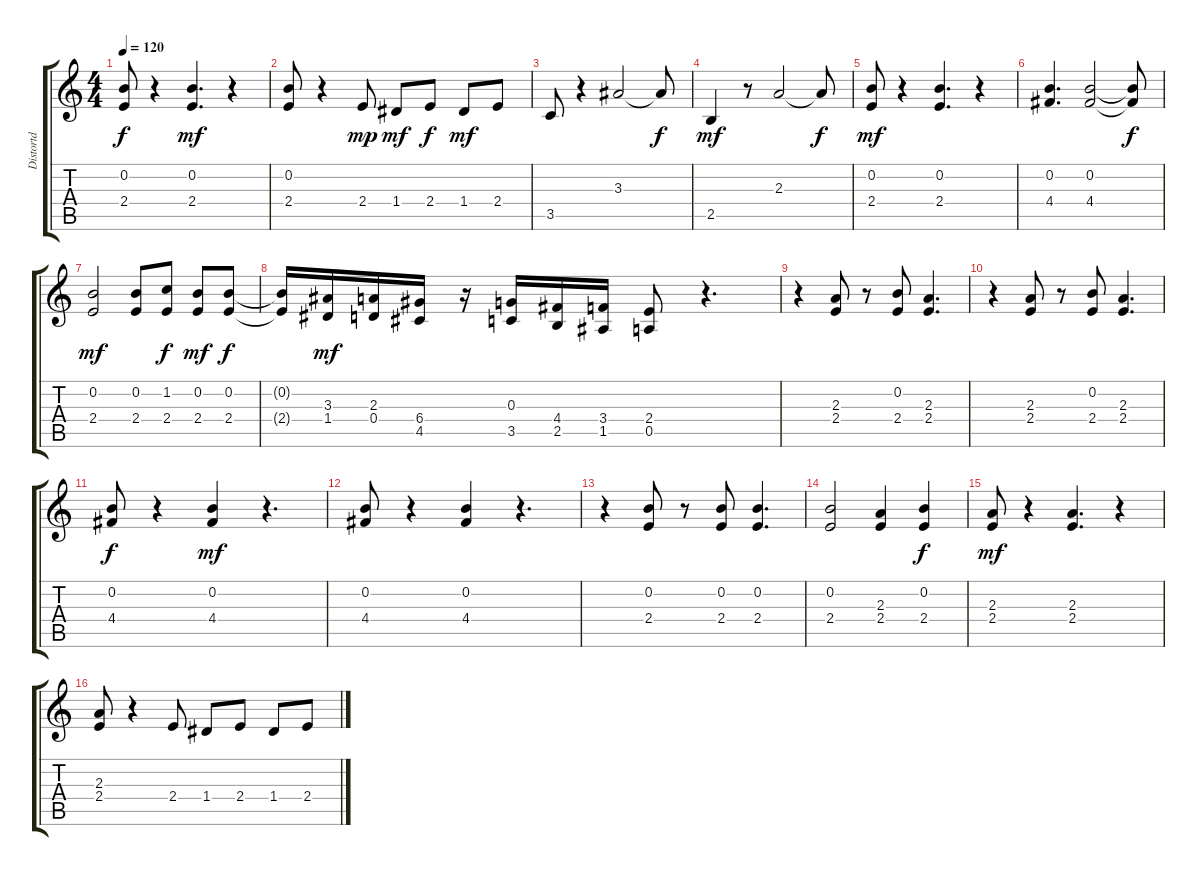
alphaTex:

\track ("Distortd" "Distortd") {instrument distortionguitar}
\staff {score tabs}
\tuning (E4 B3 G3 D3 A2 E2) {hide}
\ts (4 4)
\tempo 120
\clef g2
\ks c
(0.2 2.4).8{dy f} r.4 (0.2 2.4).4{d dy mf} r.4 |
(0.2 2.4).8 r.4 2.4.8{dy mp} 1.4.8{dy mf} 2.4.8{dy f} 1.4.8{dy mf} 2.4.8 |
3.5.8 r.4 3.3.2 3.3{t}.8{dy f} |
2.5.4{dy mf} r.8 2.3.2 2.3{t}.8{dy f} |
(0.2 2.4).8{dy mf} r.4 (0.2 2.4).4{d} r.4 |
(0.2 4.4).4{d} (0.2 4.4).2 (0.2{t} 4.4{t}).8{dy f} |
(0.2 2.4).2{dy mf} (0.2 2.4).8 (1.2 2.4).8{dy f} (0.2 2.4).8{dy mf} (0.2 2.4).8{dy f} |
(0.2{t} 2.4{t}).16 (3.3 1.4).16{dy mf} (2.3 0.4).16 (6.4 4.5).16 r.16 (0.3 3.5).16 (4.4 2.5).16 (3.4 1.5).16 (2.4 0.5).8 r.4{d} |
r.4 (2.3 2.4).8 r.8 (0.2 2.4).8 (2.3 2.4).4{d} |
r.4 (2.3 2.4).8 r.8 (0.2 2.4).8 (2.3 2.4).4{d} |
(0.2 4.4).8{dy f} r.4 (0.2 4.4).4{dy mf} r.4{d} |
(0.2 4.4).8 r.4 (0.2 4.4).4 r.4{d} |
r.4 (0.2 2.4).8 r.8 (0.2 2.4).8 (0.2 2.4).4{d} |
(0.2 2.4).2 (2.3 2.4).4 (0.2 2.4).4{dy f} |
(2.3 2.4).8{dy mf} r.4 (2.3 2.4).4{d} r.4 |
(2.3 2.4).8 r.4 2.4.8 1.4.8 2.4.8 1.4.8 2.4.8
